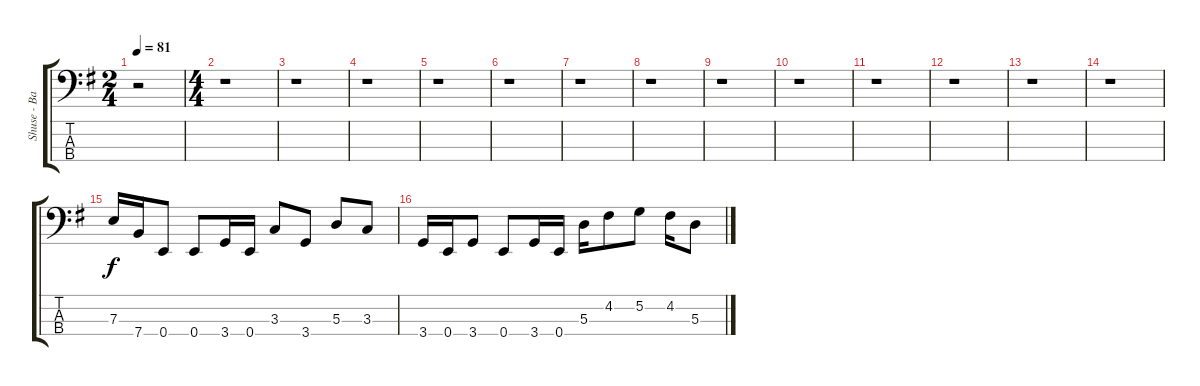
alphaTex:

\track ("Shuse - Bass" "Shuse - Ba") {instrument electricbasspick}
\staff {score tabs}
\tuning (G2 D2 A1 E1) {hide}
\ts (2 4)
\tempo 81
\clef f4
\ks g
r.2{dy f instrument electricbasspick} |
\ts (4 4)
r.1 |
r.1 |
r.1 |
r.1 |
r.1 |
r.1 |
r.1 |
r.1 |
r.1 |
r.1 |
r.1 |
r.1 |
r.1 |
7.3.16 7.4.16 0.4.8 0.4.8 3.4.16 0.4.16 3.3.8 3.4.8 5.3.8 3.3.8 |
3.4.16 0.4.16 3.4.8 0.4.8 3.4.16 0.4.16 5.3.16 4.2.8 5.2.8 4.2.16 5.3.8
